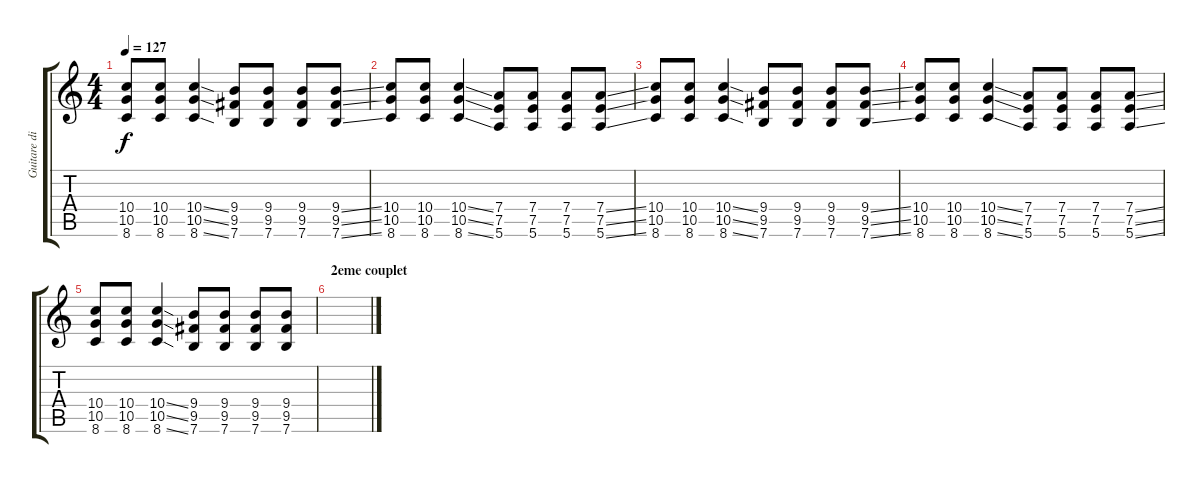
\track ("Guitare disto" "Guitare di") {instrument overdrivenguitar}
\staff {score tabs}
\tuning (E4 B3 G3 D3 A2 E2) {hide}
\ts (4 4)
\tempo 127
\clef g2
\ks c
(10.4 10.5 8.6).8{dy f} (10.4 10.5 8.6).8 (10.4{ss} 10.5{ss} 8.6{ss}).4 (9.4 9.5 7.6).8 (9.4 9.5 7.6).8 (9.4 9.5 7.6).8 (9.4{ss} 9.5{ss} 7.6{ss}).8 |
(10.4 10.5 8.6).8{volume 10} (10.4 10.5 8.6).8 (10.4{ss} 10.5{ss} 8.6{ss}).4 (7.4 7.5 5.6).8 (7.4 7.5 5.6).8 (7.4 7.5 5.6).8 (7.4{ss} 7.5{ss} 5.6{ss}).8 |
(10.4 10.5 8.6).8 (10.4 10.5 8.6).8 (10.4{ss} 10.5{ss} 8.6{ss}).4 (9.4 9.5 7.6).8 (9.4 9.5 7.6).8 (9.4 9.5 7.6).8 (9.4{ss} 9.5{ss} 7.6{ss}).8 |
(10.4 10.5 8.6).8 (10.4 10.5 8.6).8 (10.4{ss} 10.5{ss} 8.6{ss}).4 (7.4 7.5 5.6).8 (7.4 7.5 5.6).8 (7.4 7.5 5.6).8 (7.4{ss} 7.5{ss} 5.6{ss}).8 |
(10.4 10.5 8.6).8 (10.4 10.5 8.6).8 (10.4{ss} 10.5{ss} 8.6{ss}).4 (9.4 9.5 7.6).8 (9.4 9.5 7.6).8 (9.4 9.5 7.6).8 (9.4 9.5 7.6).8 |
\section ("" "2eme couplet")
